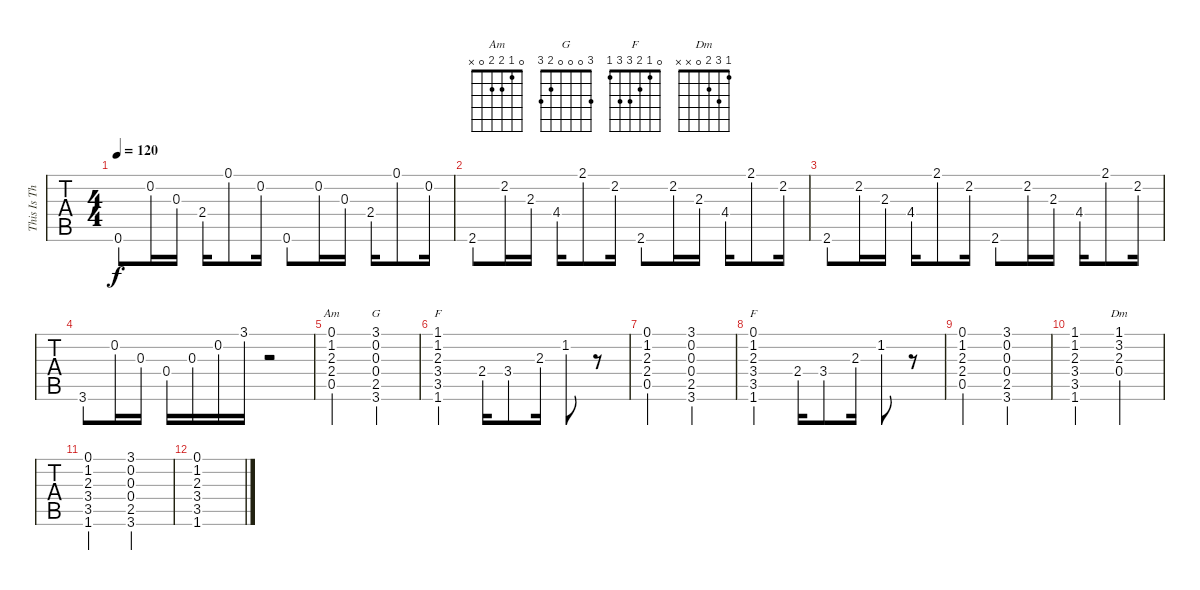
\track ("This Is That New Song" "This Is Th") {instrument acousticguitarnylon}
\staff {tabs}
\tuning (E4 B3 G3 D3 A2 E2) {hide}
\chord ("Am" 0 1 2 2 0 x)
\chord ("G" 3 0 0 0 2 3)
\chord ("F" 1 1 2 3 0 1) {barre 1}
\chord ("F" 0 1 2 3 3 1)
\chord ("Dm" 1 3 2 0 x x)
\ts (4 4)
\tempo 120
\clef g2
\ks c
0.6.8{dy f} 0.2.16 0.3.16 2.4.16 0.1.8 0.2.16 0.6.8 0.2.16 0.3.16 2.4.16 0.1.8 0.2.16 |
2.6.8 2.2.16 2.3.16 4.4.16 2.1.8 2.2.16 2.6.8 2.2.16 2.3.16 4.4.16 2.1.8 2.2.16 |
2.6.8 2.2.16 2.3.16 4.4.16 2.1.8 2.2.16 2.6.8 2.2.16 2.3.16 4.4.16 2.1.8 2.2.16 |
3.6.8 0.2.16 0.3.16 0.4.16 0.3.16 0.2.16 3.1.16 r.2 |
(0.1 1.2 2.3 2.4 0.5).2{ch "Am"} (3.1 0.2 0.3 0.4 2.5 3.6).2{ch "G"} |
(1.1 1.2 2.3 3.4 3.5 1.6).2{ch "F"} 2.4.16 3.4.8 2.3.16 1.2.8 r.8 |
(0.1 1.2 2.3 2.4 0.5).2 (3.1 0.2 0.3 0.4 2.5 3.6).2 |
(0.1 1.2 2.3 3.4 3.5 1.6).2{ch "F"} 2.4.16 3.4.8 2.3.16 1.2.8 r.8 |
(0.1 1.2 2.3 2.4 0.5).2 (3.1 0.2 0.3 0.4 2.5 3.6).2 |
(1.1 1.2 2.3 3.4 3.5 1.6).2 (1.1 3.2 2.3 0.4).2{ch "Dm"} |
(0.1 1.2 2.3 3.4 3.5 1.6).2 (3.1 0.2 0.3 0.4 2.5 3.6).2 |
(0.1 1.2 2.3 3.4 3.5 1.6).1
